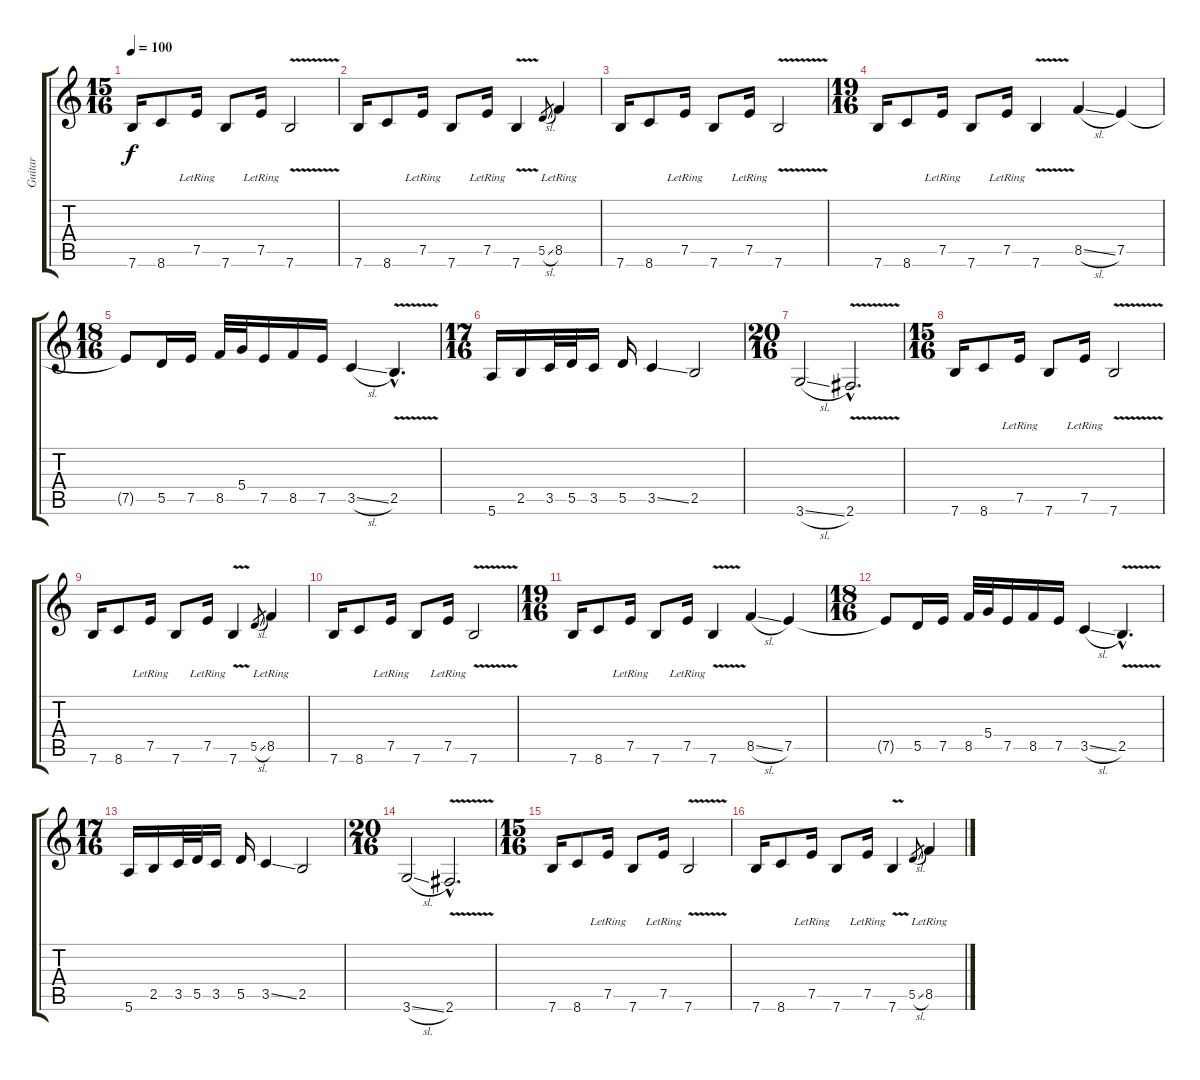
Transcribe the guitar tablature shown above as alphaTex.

\track ("Guitar" "Guitar") {instrument electricguitarjazz}
\staff {score tabs}
\tuning (E4 B3 G3 D3 A2 E2) {hide}
\ts (15 16)
\tempo 100
\clef g2
\ks c
7.6.16{dy f instrument electricguitarjazz} 8.6.8 7.5{lr}.16 7.6.8 7.5{lr}.16 7.6{v}.2 |
7.6.16 8.6.8 7.5{lr}.16 7.6.8 7.5{lr}.16 7.6{v}.4 5.5{sl}.8{gr} 8.5{lr}.4 |
7.6.16 8.6.8 7.5{lr}.16 7.6.8 7.5{lr}.16 7.6{v}.2 |
\ts (19 16)
7.6.16 8.6.8 7.5{lr}.16 7.6.8 7.5{lr}.16 7.6{v}.4 8.5{sl}.4 7.5.4 |
\ts (18 16)
7.5{t}.8 5.5.16 7.5.16 8.5.32 5.4.32 7.5.16 8.5.16 7.5.16 3.5{sl}.4 2.5{v hac}.4{d} |
\ts (17 16)
5.6.16 2.5.16 3.5.32 5.5.32 3.5.16 5.5.16 3.5{ss}.4 2.5.2 |
\ts (20 16)
3.6{sl}.2 2.6{v hac}.2{d} |
\ts (15 16)
7.6.16 8.6.8 7.5{lr}.16 7.6.8 7.5{lr}.16 7.6{v}.2 |
7.6.16 8.6.8 7.5{lr}.16 7.6.8 7.5{lr}.16 7.6{v}.4 5.5{sl}.8{gr} 8.5{lr}.4 |
7.6.16 8.6.8 7.5{lr}.16 7.6.8 7.5{lr}.16 7.6{v}.2 |
\ts (19 16)
7.6.16 8.6.8 7.5{lr}.16 7.6.8 7.5{lr}.16 7.6{v}.4 8.5{sl}.4 7.5.4 |
\ts (18 16)
7.5{t}.8 5.5.16 7.5.16 8.5.32 5.4.32 7.5.16 8.5.16 7.5.16 3.5{sl}.4 2.5{v hac}.4{d} |
\ts (17 16)
5.6.16 2.5.16 3.5.32 5.5.32 3.5.16 5.5.16 3.5{ss}.4 2.5.2 |
\ts (20 16)
3.6{sl}.2 2.6{v hac}.2{d} |
\ts (15 16)
7.6.16 8.6.8 7.5{lr}.16 7.6.8 7.5{lr}.16 7.6{v}.2 |
7.6.16 8.6.8 7.5{lr}.16 7.6.8 7.5{lr}.16 7.6{v}.4 5.5{sl}.8{gr} 8.5{lr}.4
